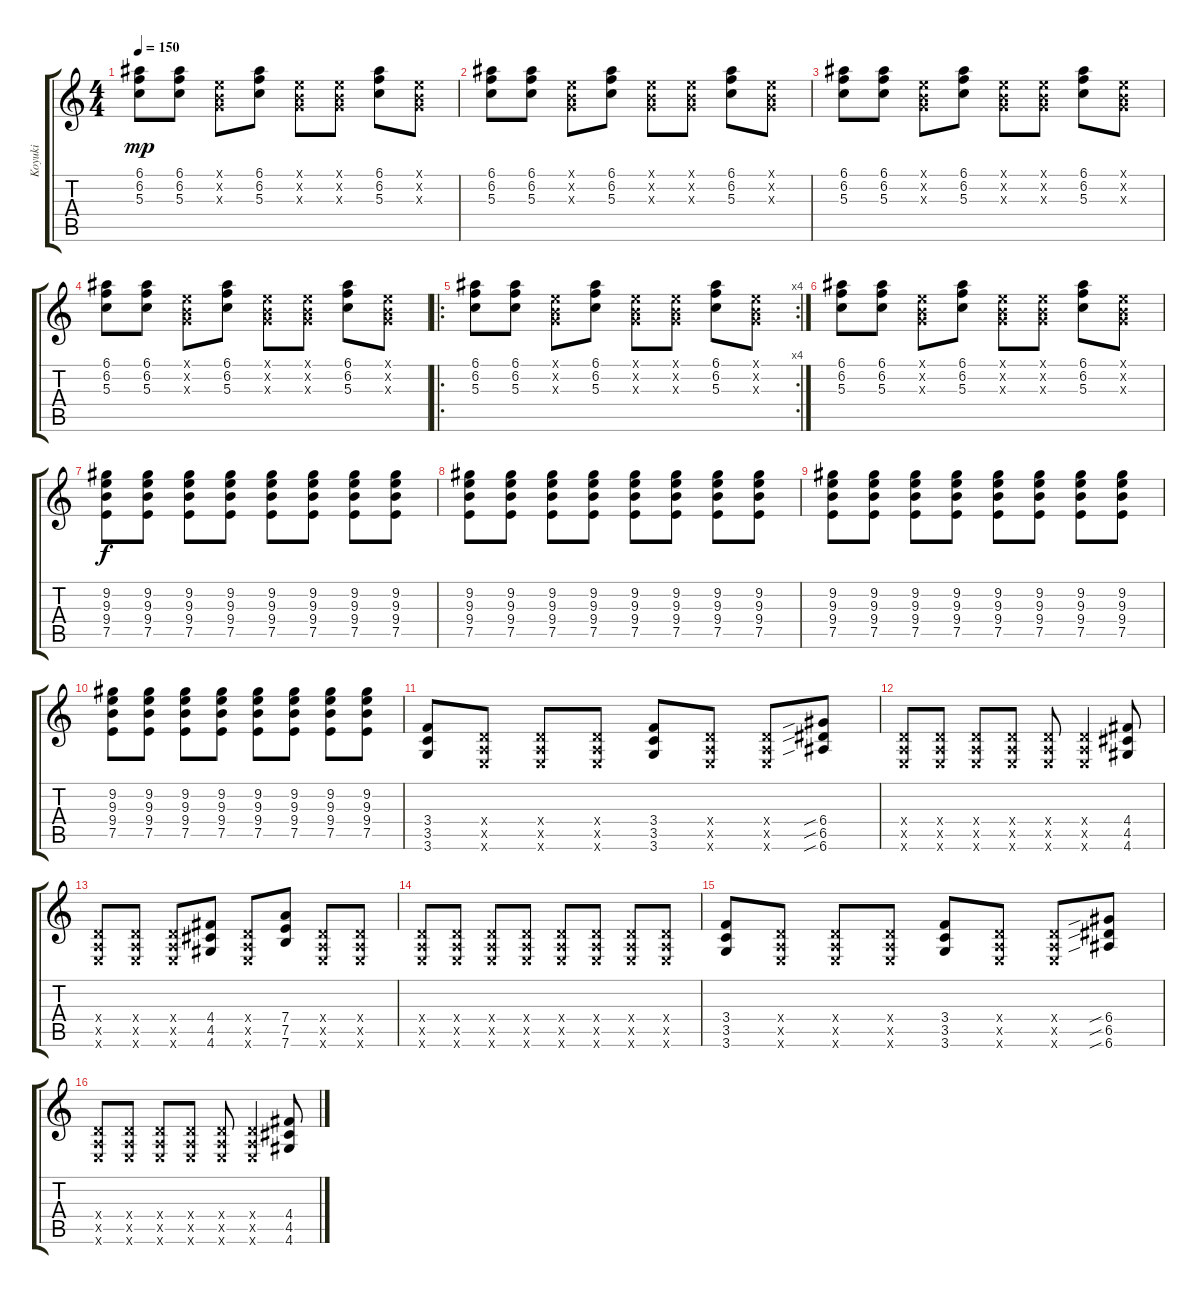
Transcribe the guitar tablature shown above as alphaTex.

\track ("Koyuki" "Koyuki") {instrument distortionguitar}
\staff {score tabs}
\tuning (E4 B3 G3 D3 A2 E2) {hide}
\ts (4 4)
\tempo 150
\clef g2
\ks c
(6.1 6.2 5.3).8{dy mp} (6.1 6.2 5.3).8 (0.1{x} 0.2{x} 0.3{x}).8 (6.1 6.2 5.3).8 (0.1{x} 0.2{x} 0.3{x}).8 (0.1{x} 0.2{x} 0.3{x}).8 (6.1 6.2 5.3).8 (0.1{x} 0.2{x} 0.3{x}).8 |
(6.1 6.2 5.3).8 (6.1 6.2 5.3).8 (0.1{x} 0.2{x} 0.3{x}).8 (6.1 6.2 5.3).8 (0.1{x} 0.2{x} 0.3{x}).8 (0.1{x} 0.2{x} 0.3{x}).8 (6.1 6.2 5.3).8 (0.1{x} 0.2{x} 0.3{x}).8 |
(6.1 6.2 5.3).8 (6.1 6.2 5.3).8 (0.1{x} 0.2{x} 0.3{x}).8 (6.1 6.2 5.3).8 (0.1{x} 0.2{x} 0.3{x}).8 (0.1{x} 0.2{x} 0.3{x}).8 (6.1 6.2 5.3).8 (0.1{x} 0.2{x} 0.3{x}).8 |
(6.1 6.2 5.3).8 (6.1 6.2 5.3).8 (0.1{x} 0.2{x} 0.3{x}).8 (6.1 6.2 5.3).8 (0.1{x} 0.2{x} 0.3{x}).8 (0.1{x} 0.2{x} 0.3{x}).8 (6.1 6.2 5.3).8 (0.1{x} 0.2{x} 0.3{x}).8 |
\ro
\rc 4
(6.1 6.2 5.3).8 (6.1 6.2 5.3).8 (0.1{x} 0.2{x} 0.3{x}).8 (6.1 6.2 5.3).8 (0.1{x} 0.2{x} 0.3{x}).8 (0.1{x} 0.2{x} 0.3{x}).8 (6.1 6.2 5.3).8 (0.1{x} 0.2{x} 0.3{x}).8 |
(6.1 6.2 5.3).8 (6.1 6.2 5.3).8 (0.1{x} 0.2{x} 0.3{x}).8 (6.1 6.2 5.3).8 (0.1{x} 0.2{x} 0.3{x}).8 (0.1{x} 0.2{x} 0.3{x}).8 (6.1 6.2 5.3).8 (0.1{x} 0.2{x} 0.3{x}).8 |
(9.2 9.3 9.4 7.5).8{dy f} (9.2 9.3 9.4 7.5).8 (9.2 9.3 9.4 7.5).8 (9.2 9.3 9.4 7.5).8 (9.2 9.3 9.4 7.5).8 (9.2 9.3 9.4 7.5).8 (9.2 9.3 9.4 7.5).8 (9.2 9.3 9.4 7.5).8 |
(9.2 9.3 9.4 7.5).8 (9.2 9.3 9.4 7.5).8 (9.2 9.3 9.4 7.5).8 (9.2 9.3 9.4 7.5).8 (9.2 9.3 9.4 7.5).8 (9.2 9.3 9.4 7.5).8 (9.2 9.3 9.4 7.5).8 (9.2 9.3 9.4 7.5).8 |
(9.2 9.3 9.4 7.5).8 (9.2 9.3 9.4 7.5).8 (9.2 9.3 9.4 7.5).8 (9.2 9.3 9.4 7.5).8 (9.2 9.3 9.4 7.5).8 (9.2 9.3 9.4 7.5).8 (9.2 9.3 9.4 7.5).8 (9.2 9.3 9.4 7.5).8 |
(9.2 9.3 9.4 7.5).8 (9.2 9.3 9.4 7.5).8 (9.2 9.3 9.4 7.5).8 (9.2 9.3 9.4 7.5).8 (9.2 9.3 9.4 7.5).8 (9.2 9.3 9.4 7.5).8 (9.2 9.3 9.4 7.5).8 (9.2 9.3 9.4 7.5).8 |
(3.4 3.5 3.6).8 (0.4{x} 0.5{x} 0.6{x}).8 (0.4{x} 0.5{x} 0.6{x}).8 (0.4{x} 0.5{x} 0.6{x}).8 (3.4 3.5 3.6).8 (0.4{x} 0.5{x} 0.6{x}).8 (0.4{x} 0.5{x} 0.6{x}).8 (6.4{sib} 6.5{sib} 6.6{sib}).8 |
(0.4{x} 0.5{x} 0.6{x}).8 (0.4{x} 0.5{x} 0.6{x}).8 (0.4{x} 0.5{x} 0.6{x}).8 (0.4{x} 0.5{x} 0.6{x}).8 (0.4{x} 0.5{x} 0.6{x}).8 (0.4{x} 0.5{x} 0.6{x}).4 (4.4 4.5 4.6).8 |
(0.4{x} 0.5{x} 0.6{x}).8 (0.4{x} 0.5{x} 0.6{x}).8 (0.4{x} 0.5{x} 0.6{x}).8 (4.4 4.5 4.6).8 (0.4{x} 0.5{x} 0.6{x}).8 (7.4 7.5 7.6).8 (0.4{x} 0.5{x} 0.6{x}).8 (0.4{x} 0.5{x} 0.6{x}).8 |
(0.4{x} 0.5{x} 0.6{x}).8 (0.4{x} 0.5{x} 0.6{x}).8 (0.4{x} 0.5{x} 0.6{x}).8 (0.4{x} 0.5{x} 0.6{x}).8 (0.4{x} 0.5{x} 0.6{x}).8 (0.4{x} 0.5{x} 0.6{x}).8 (0.4{x} 0.5{x} 0.6{x}).8 (0.4{x} 0.5{x} 0.6{x}).8 |
(3.4 3.5 3.6).8 (0.4{x} 0.5{x} 0.6{x}).8 (0.4{x} 0.5{x} 0.6{x}).8 (0.4{x} 0.5{x} 0.6{x}).8 (3.4 3.5 3.6).8 (0.4{x} 0.5{x} 0.6{x}).8 (0.4{x} 0.5{x} 0.6{x}).8 (6.4{sib} 6.5{sib} 6.6{sib}).8 |
(0.4{x} 0.5{x} 0.6{x}).8 (0.4{x} 0.5{x} 0.6{x}).8 (0.4{x} 0.5{x} 0.6{x}).8 (0.4{x} 0.5{x} 0.6{x}).8 (0.4{x} 0.5{x} 0.6{x}).8 (0.4{x} 0.5{x} 0.6{x}).4 (4.4 4.5 4.6).8
